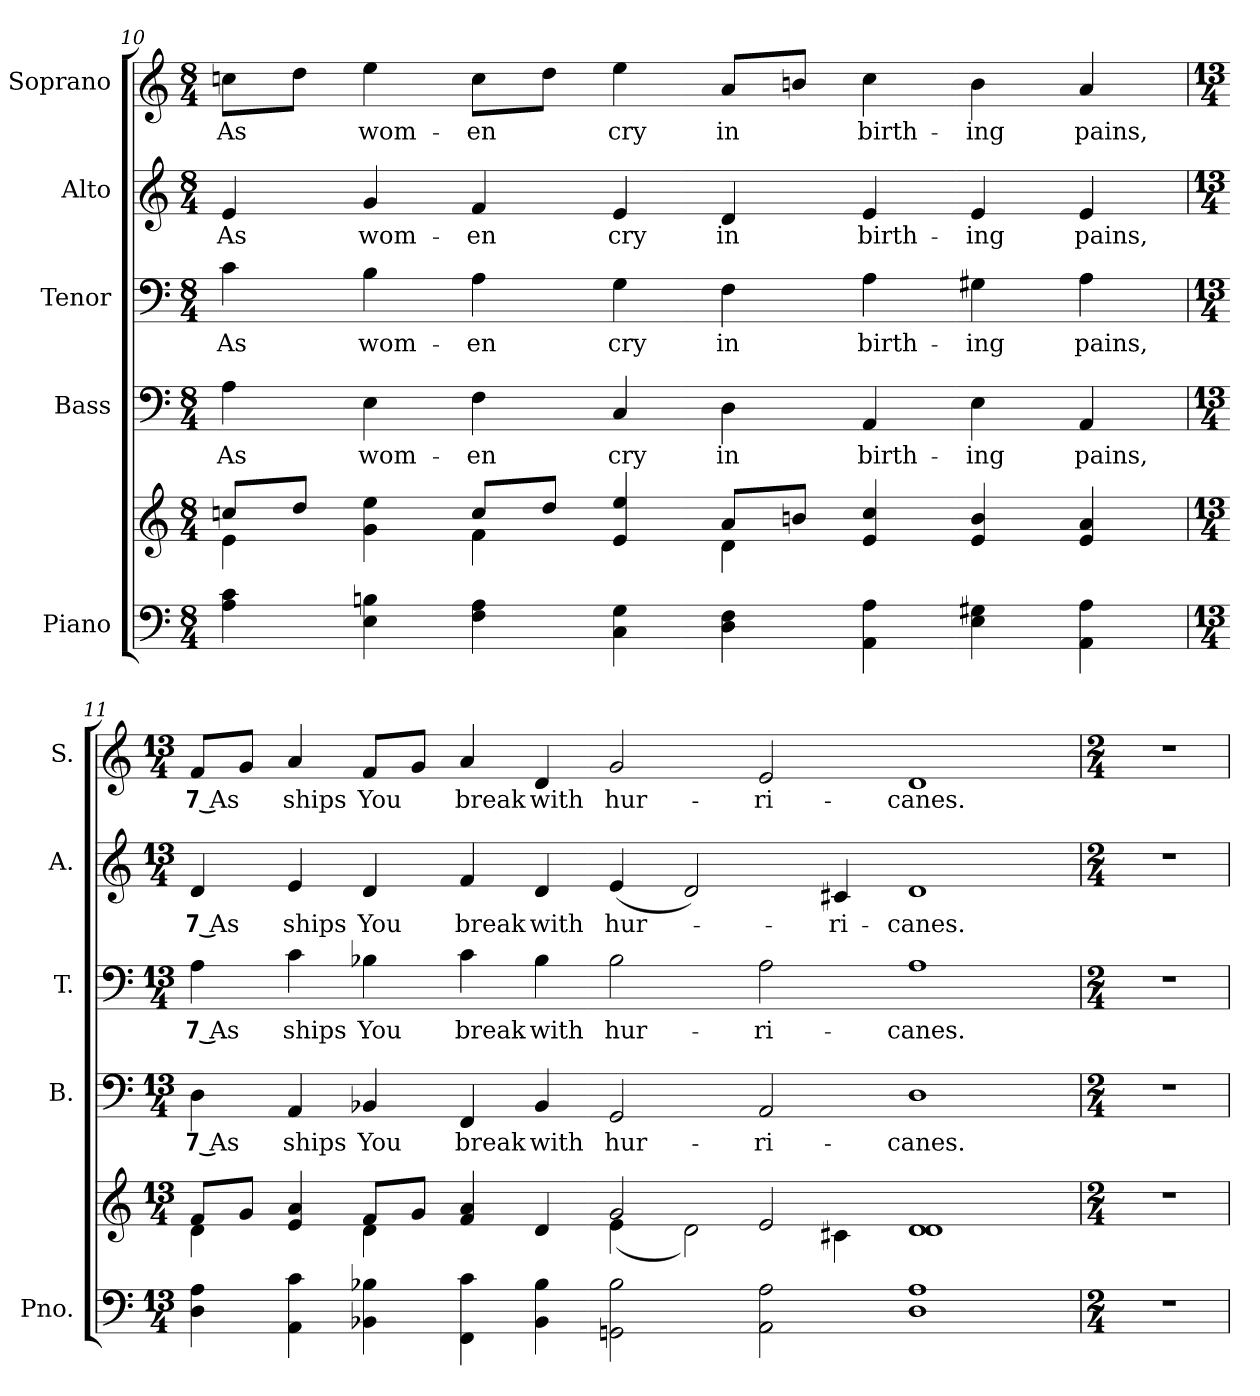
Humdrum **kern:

**kern	**kern	**kern	**text	**kern	**text	**kern	**text	**kern	**text
*part5	*part5	*part4	*part4	*part3	*part3	*part2	*part2	*part1	*part1
*staff6	*staff5	*staff4	*staff4	*staff3	*staff3	*staff2	*staff2	*staff1	*staff1
*I"Piano	*	*I"Bass	*	*I"Tenor	*	*I"Alto	*	*I"Soprano	*
*I'Pno.	*	*I'B.	*	*I'T.	*	*I'A.	*	*I'S.	*
!!LO:PB:g=z
*clefF4	*clefG2	*clefF4	*	*clefF4	*	*clefG2	*	*clefG2	*
*k[]	*k[]	*k[]	*	*k[]	*	*k[]	*	*k[]	*
*C:	*C:	*C:	*	*C:	*	*C:	*	*C:	*
*M8/4	*M8/4	*M8/4	*	*M8/4	*	*M8/4	*	*M8/4	*
=10	=10	=10	=10	=10	=10	=10	=10	=10	=10
*	*^	*	*	*	*	*	*	*	*
!	!	!	!	!LO:LY:b:color=#000000	!	!	!	!	!	!
!	!	!	!	!	!	!LO:LY:b:color=#000000	!	!	!	!
!	!	!	!	!	!	!	!	!LO:LY:b:color=#000000	!	!
!	!	!	!	!	!	!	!	!	!	!LO:LY:b:color=#000000
4Ai\ 4ci	8ccni/L	4ei\	4Ai\	As	4ci\	As	4ei/	As	8ccni\L	As
.	8ddi/J	.	.	.	.	.	.	.	8ddi\J	.
!	!	!	!	!LO:LY:b:color=#000000	!	!	!	!	!	!
!	!	!	!	!	!	!LO:LY:b:color=#000000	!	!	!	!
!	!	!	!	!	!	!	!	!LO:LY:b:color=#000000	!	!
!	!	!	!	!	!	!	!	!	!	!LO:LY:b:color=#000000
4Ei\ 4Bni	4gi\ 4eei	4ryy	4Ei\	wom-	4Bi\	wom-	4gi/	wom-	4eei\	wom-
!	!	!	!	!LO:LY:b:color=#000000	!	!	!	!	!	!
!	!	!	!	!	!	!LO:LY:b:color=#000000	!	!	!	!
!	!	!	!	!	!	!	!	!LO:LY:b:color=#000000	!	!
!	!	!	!	!	!	!	!	!	!	!LO:LY:b:color=#000000
4Fi\ 4Ai	8cci/L	4fi\	4Fi\	-en	4Ai\	-en	4fi/	-en	8cci\L	-en
.	8ddi/J	.	.	.	.	.	.	.	8ddi\J	.
!	!	!	!	!LO:LY:b:color=#000000	!	!	!	!	!	!
!	!	!	!	!	!	!LO:LY:b:color=#000000	!	!	!	!
!	!	!	!	!	!	!	!	!LO:LY:b:color=#000000	!	!
!	!	!	!	!	!	!	!	!	!	!LO:LY:b:color=#000000
4Ci\ 4Gi	4ei/ 4eei	4ryy	4Ci/	cry	4Gi\	cry	4ei/	cry	4eei\	cry
!	!	!	!	!LO:LY:b:color=#000000	!	!	!	!	!	!
!	!	!	!	!	!	!LO:LY:b:color=#000000	!	!	!	!
!	!	!	!	!	!	!	!	!LO:LY:b:color=#000000	!	!
!	!	!	!	!	!	!	!	!	!	!LO:LY:b:color=#000000
4Di\ 4Fi	8ai/L	4di\	4Di\	in	4Fi\	in	4di/	in	8ai/L	in
.	8bni/J	.	.	.	.	.	.	.	8bni/J	.
!	!	!	!	!LO:LY:b:color=#000000	!	!	!	!	!	!
!	!	!	!	!	!	!LO:LY:b:color=#000000	!	!	!	!
!	!	!	!	!	!	!	!	!LO:LY:b:color=#000000	!	!
!	!	!	!	!	!	!	!	!	!	!LO:LY:b:color=#000000
4AAi\ 4Ai	4ei/ 4cci	2ryy	4AAi/	birth-	4Ai\	birth-	4ei/	birth-	4cci\	birth-
!	!	!	!	!LO:LY:b:color=#000000	!	!	!	!	!	!
!	!	!	!	!	!	!LO:LY:b:color=#000000	!	!	!	!
!	!	!	!	!	!	!	!	!LO:LY:b:color=#000000	!	!
!	!	!	!	!	!	!	!	!	!	!LO:LY:b:color=#000000
4Ei\ 4G#Xi	4ei/ 4bi	.	4Ei\	-ing	4G#Xi\	-ing	4ei/	-ing	4bi\	-ing
!	!	!	!	!LO:LY:b:color=#000000	!	!	!	!	!	!
!	!	!	!	!	!	!LO:LY:b:color=#000000	!	!	!	!
!	!	!	!	!	!	!	!	!LO:LY:b:color=#000000	!	!
!	!	!	!	!	!	!	!	!	!	!LO:LY:b:color=#000000
4AAi\ 4Ai	4ei/ 4ai	4ryy	4AAi/	pains,	4Ai\	pains,	4ei/	pains,	4ai/	pains,
!!LO:PB:g=z
=11	=11	=11	=11	=11	=11	=11	=11	=11	=11	=11
*M13/4	*M13/4	*	*M13/4	*	*M13/4	*	*M13/4	*	*M13/4	*
!	!	!	!	!LO:LY:b:color=#000000	!	!	!	!	!	!
!	!	!	!	!	!	!LO:LY:b:color=#000000	!	!	!	!
!	!	!	!	!	!	!	!	!LO:LY:b:color=#000000	!	!
!	!	!	!	!	!	!	!	!	!	!LO:LY:b:color=#000000
4Di\ 4Ai	8fi/L	4di\	4Di\	7 As	4Ai\	7 As	4di/	7 As	8fi/L	7 As
.	8gi/J	.	.	.	.	.	.	.	8gi/J	.
!	!	!	!	!LO:LY:b:color=#000000	!	!	!	!	!	!
!	!	!	!	!	!	!LO:LY:b:color=#000000	!	!	!	!
!	!	!	!	!	!	!	!	!LO:LY:b:color=#000000	!	!
!	!	!	!	!	!	!	!	!	!	!LO:LY:b:color=#000000
4AAi\ 4ci	4ei/ 4ai	4ryy	4AAi/	ships	4ci\	ships	4ei/	ships	4ai/	ships
!	!	!	!	!LO:LY:b:color=#000000	!	!	!	!	!	!
!	!	!	!	!	!	!LO:LY:b:color=#000000	!	!	!	!
!	!	!	!	!	!	!	!	!LO:LY:b:color=#000000	!	!
!	!	!	!	!	!	!	!	!	!	!LO:LY:b:color=#000000
4BB-Xi\ 4B-Xi	8fi/L	4di\	4BB-Xi/	You	4B-Xi\	You	4di/	You	8fi/L	You
.	8gi/J	.	.	.	.	.	.	.	8gi/J	.
!	!	!	!	!LO:LY:b:color=#000000	!	!	!	!	!	!
!	!	!	!	!	!	!LO:LY:b:color=#000000	!	!	!	!
!	!	!	!	!	!	!	!	!LO:LY:b:color=#000000	!	!
!	!	!	!	!	!	!	!	!	!	!LO:LY:b:color=#000000
4FFi\ 4ci	4fi/ 4ai	2ryy	4FFi/	break	4ci\	break	4fi/	break	4ai/	break
!	!	!	!	!LO:LY:b:color=#000000	!	!	!	!	!	!
!	!	!	!	!	!	!LO:LY:b:color=#000000	!	!	!	!
!	!	!	!	!	!	!	!	!LO:LY:b:color=#000000	!	!
!	!	!	!	!	!	!	!	!	!	!LO:LY:b:color=#000000
4BB-i\ 4B-i	4di/	.	4BB-i/	with	4B-i\	with	4di/	with	4di/	with
!	!	!	!	!LO:LY:b:color=#000000	!	!	!	!	!	!
!	!	!	!	!	!	!LO:LY:b:color=#000000	!	!	!	!
!	!	!	!	!	!	!	!	!LO:LY:b:color=#000000	!	!
!	!	!	!	!	!	!	!	!	!	!LO:LY:b:color=#000000
2GGni\ 2B-i	2gi/	(4ei\	2GGi/	hur-	2B-i\	hur-	(4ei/	hur-	2gi/	hur-
.	.	2di\)	.	.	.	.	2di/)	.	.	.
!	!	!	!	!LO:LY:b:color=#000000	!	!	!	!	!	!
!	!	!	!	!	!	!LO:LY:b:color=#000000	!	!	!	!
!	!	!	!	!	!	!	!	!	!	!LO:LY:b:color=#000000
2AAi\ 2Ai	2ei/	.	2AAi/	-ri-	2Ai\	-ri-	.	.	2ei/	-ri-
!	!	!	!	!	!	!	!	!LO:LY:b:color=#000000	!	!
.	.	4c#Xi\	.	.	.	.	4c#Xi/	-ri-	.	.
!	!	!	!	!LO:LY:b:color=#000000	!	!	!	!	!	!
!	!	!	!	!	!	!LO:LY:b:color=#000000	!	!	!	!
!	!	!	!	!	!	!	!	!LO:LY:b:color=#000000	!	!
!	!	!	!	!	!	!	!	!	!	!LO:LY:b:color=#000000
1Di 1Ai	1di 1di	1ryy	1Di	-canes.	1Ai	-canes.	1di	-canes.	1di	-canes.
*	*v	*v	*	*	*	*	*	*	*	*
!!LO:PB:g=z
=12	=12	=12	=12	=12	=12	=12	=12	=12	=12
*M2/4	*M2/4	*M2/4	*	*M2/4	*	*M2/4	*	*M2/4	*
*	*^	*	*	*	*	*	*	*	*
!LO:N:vis=1	!LO:N:vis=1	!	!LO:N:vis=1	!	!LO:N:vis=1	!	!LO:N:vis=1	!	!LO:N:vis=1	!
*	*v	*v	*	*	*	*	*	*	*	*
2r	2r	2r	.	2r	.	2r	.	2r	.
=	=	=	=	=	=	=	=	=	=
*-	*-	*-	*-	*-	*-	*-	*-	*-	*-
